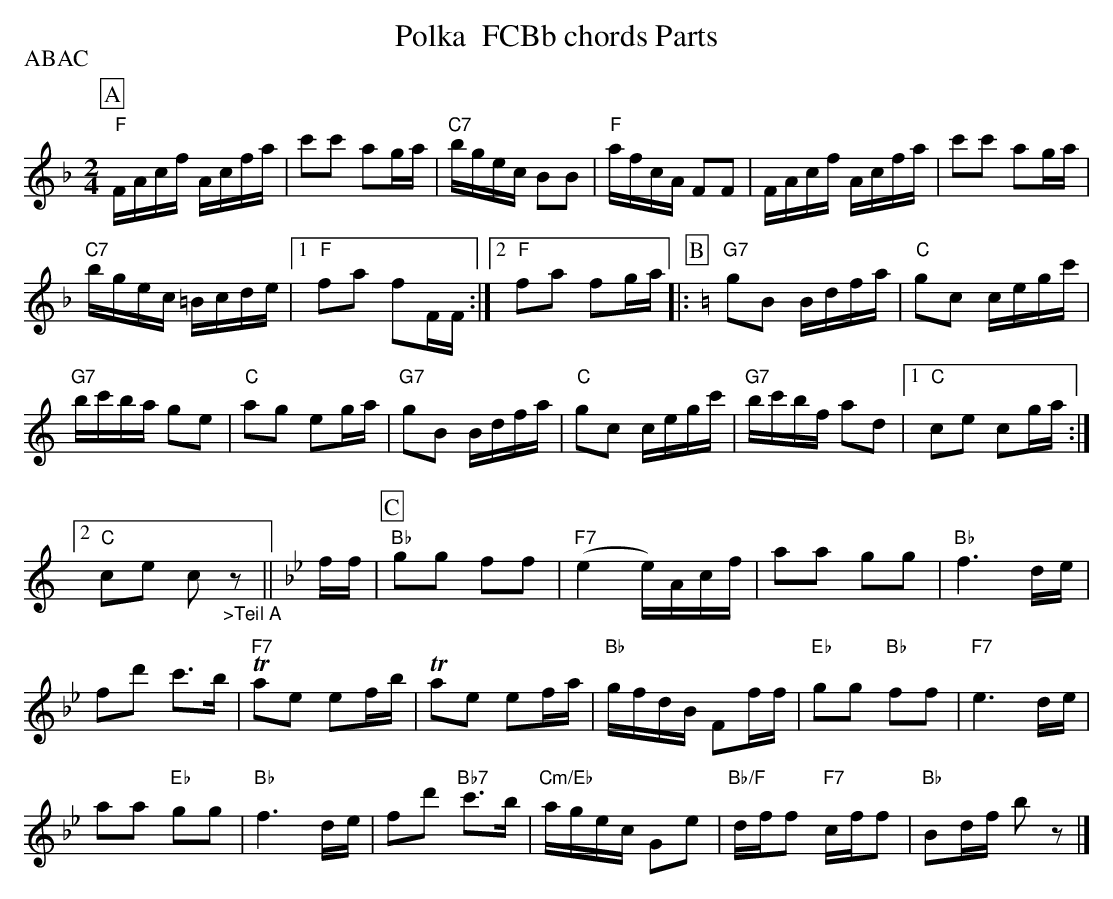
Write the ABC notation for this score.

X:1
T: Polka  FCBb chords Parts
M:2/4
L:1/16
P:ABAC
K:F %%MIDI gchordon
[P:A] "F"FAcf Acfa | c'2c'2 a2ga | "C7"bgec B2B2 | "F"afcA F2F2 | FAcf Acfa | c'2c'2 a2ga |
"C7"bgec =Bcde |1 "F"f2a2 f2FF :|2 "F"f2a2 f2ga |: [P:B] [K:C] "G7"g2B2 Bdfa | "C"g2c2 cegc' |
"G7"bc'ba g2e2 | "C"a2g2 e2ga | "G7"g2B2 Bdfa | "C"g2c2 cegc' | "G7"bc'bf a2d2 |1 "C"c2e2 c2ga :|2
"C"c2e2 c2"_>Teil A"z2 || [K:Bb] ff | [P:C] "Bb"g2g2 f2f2 | "F7"(e4 e)Acf | a2a2 g2g2 | "Bb"f6de |
f2d'2 c'3b | "F7"Ta2e2 e2fb | Ta2e2 e2fa | "Bb"gfdB F2ff | "Eb"g2g2 "Bb"f2f2 | "F7"e6de |
a2a2 "Eb"g2g2 | "Bb"f6de | f2d'2 "Bb7"c'3b | "Cm/Eb"agec G2e2 | "Bb/F"dff2 "F7"cff2 | "Bb"B2df b2z2 |]
